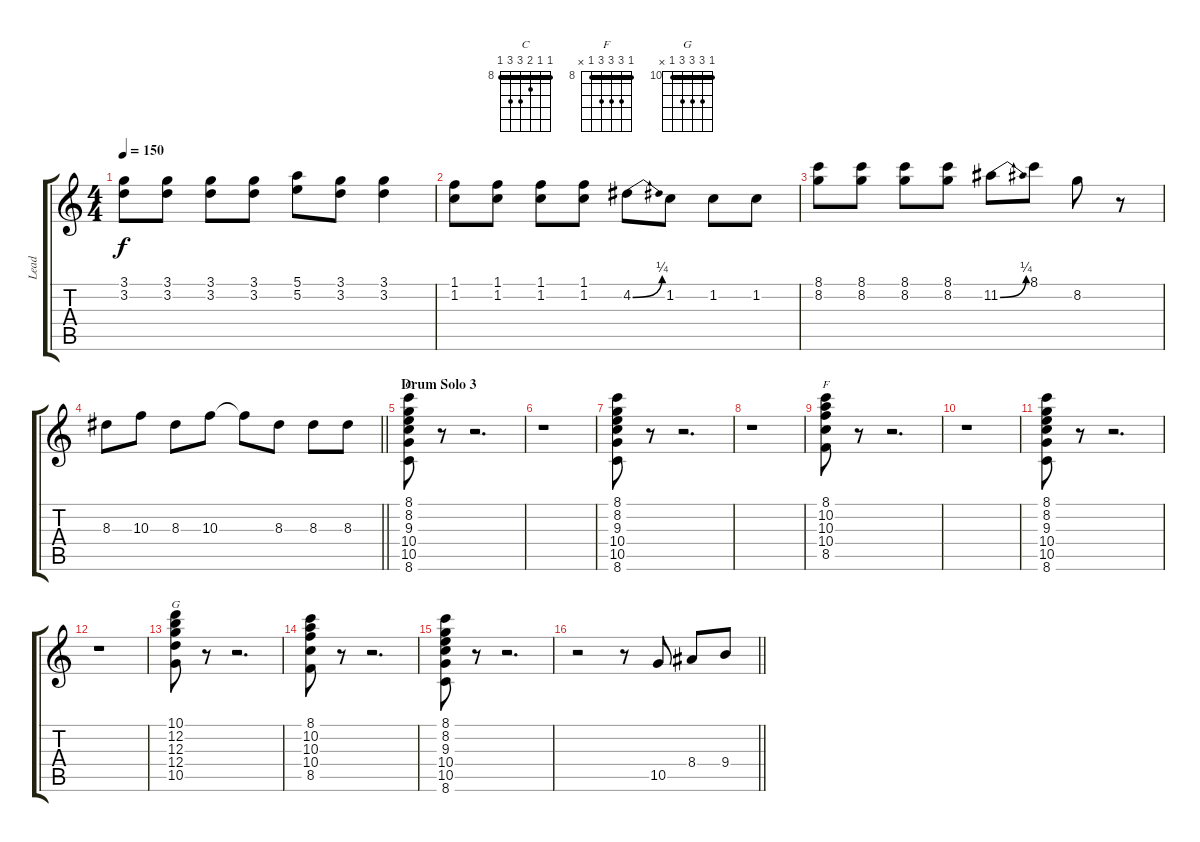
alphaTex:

\track ("Lead" "Lead") {instrument electricguitarclean}
\staff {score tabs}
\tuning (E4 B3 G3 D3 A2 E2) {hide}
\chord ("C" 8 8 9 10 10 8) {firstfret 8 barre 8}
\chord ("F" 8 10 10 10 8 x) {firstfret 8 barre 8}
\chord ("G" 10 12 12 12 10 x) {firstfret 10 barre 10}
\ts (4 4)
\tempo 150
\clef g2
\ks c
(3.1 3.2).8{dy f} (3.1 3.2).8 (3.1 3.2).8 (3.1 3.2).8 (5.1 5.2).8 (3.1 3.2).8 (3.1 3.2).4 |
(1.1 1.2).8 (1.1 1.2).8 (1.1 1.2).8 (1.1 1.2).8 4.2{be (bend 0 0 60 1)}.8 1.2.8 1.2.8 1.2.8 |
(8.1 8.2).8 (8.1 8.2).8 (8.1 8.2).8 (8.1 8.2).8 11.2{be (bend 0 0 60 1)}.8 8.1.8 8.2.8 r.8 |
\barLineRight lightlight
8.3.8 10.3.8 8.3.8 10.3.8 10.3{t}.8 8.3.8 8.3.8 8.3.8 |
\section ("" "Drum Solo 3")
(8.1 8.2 9.3 10.4 10.5 8.6).8{ch "C"} r.8 r.2{d} |
r.1 |
(8.1 8.2 9.3 10.4 10.5 8.6).8 r.8 r.2{d} |
r.1 |
(8.1 10.2 10.3 10.4 8.5).8{ch "F"} r.8 r.2{d} |
r.1 |
(8.1 8.2 9.3 10.4 10.5 8.6).8 r.8 r.2{d} |
r.1 |
(10.1 12.2 12.3 12.4 10.5).8{ch "G"} r.8 r.2{d} |
(8.1 10.2 10.3 10.4 8.5).8 r.8 r.2{d} |
(8.1 8.2 9.3 10.4 10.5 8.6).8 r.8 r.2{d} |
\barLineRight lightlight
r.2 r.8 10.5.8 8.4.8 9.4.8
